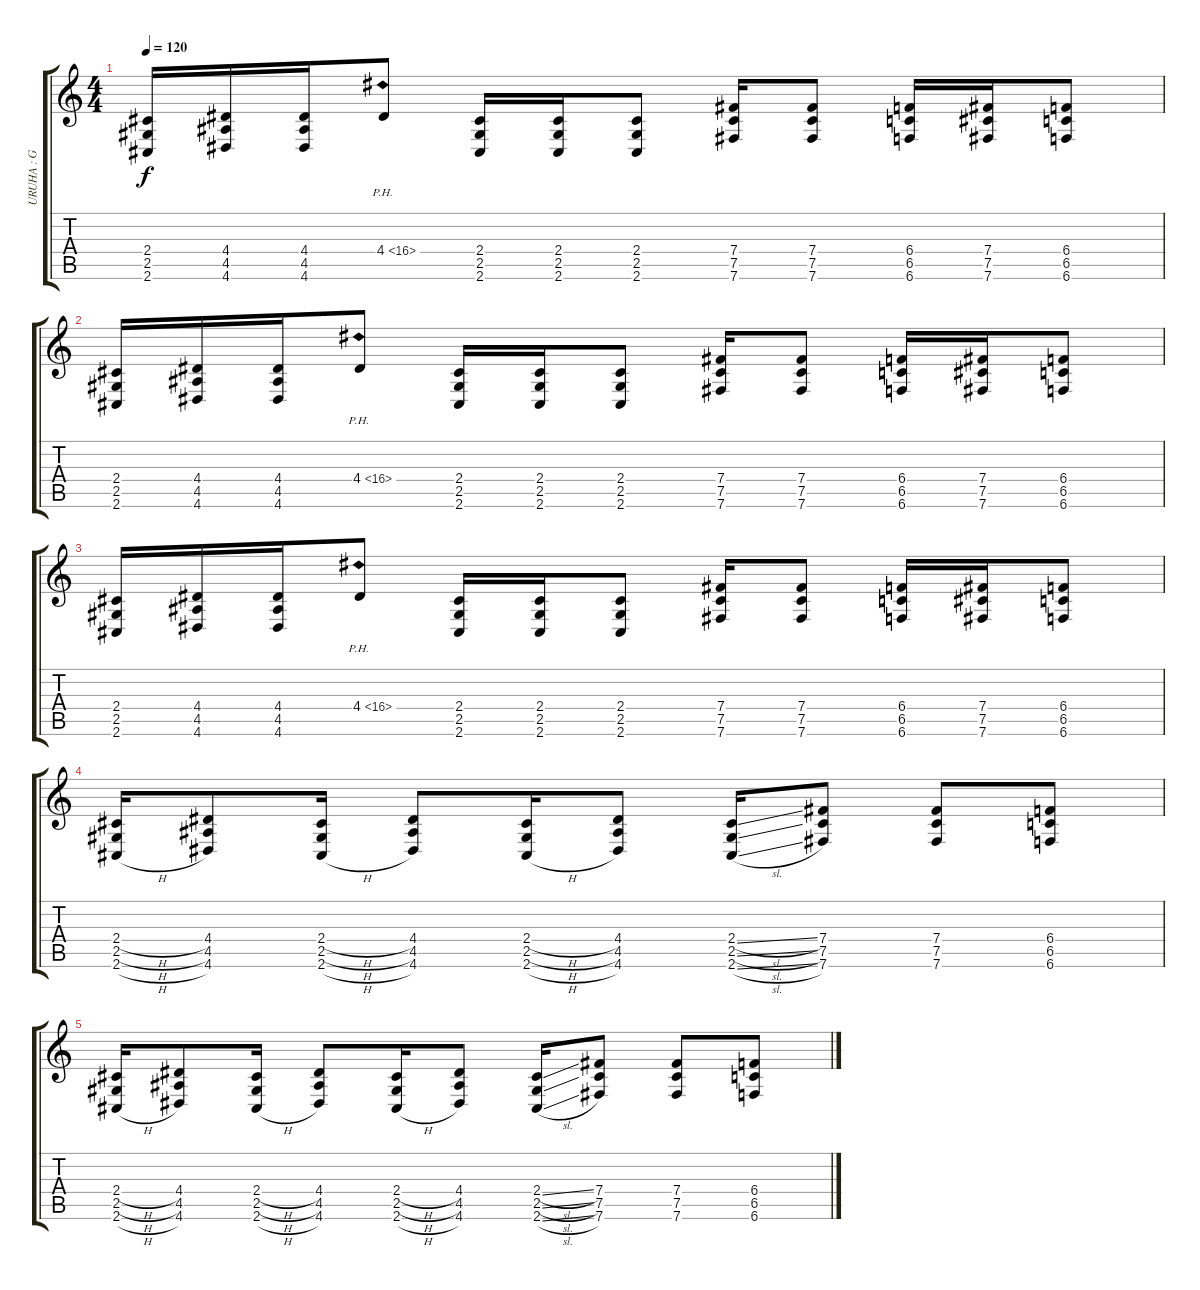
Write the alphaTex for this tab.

\track ("URUHA : G u i t a R" "URUHA : G ") {instrument distortionguitar}
\staff {score tabs}
\tuning (Db4 Ab3 E3 B2 Gb2 B1) {hide}
\ts (4 4)
\tempo 120
\clef g2
\ks c
(2.4 2.5 2.6).16{dy f} (4.4 4.5 4.6).16 (4.4 4.5 4.6).16 4.4{ph 12}.8 (2.4 2.5 2.6).16 (2.4 2.5 2.6).16 (2.4 2.5 2.6).8 (7.4 7.5 7.6).16 (7.4 7.5 7.6).8 (6.4 6.5 6.6).16 (7.4 7.5 7.6).16 (6.4 6.5 6.6).8 |
(2.4 2.5 2.6).16 (4.4 4.5 4.6).16 (4.4 4.5 4.6).16 4.4{ph 12}.8 (2.4 2.5 2.6).16 (2.4 2.5 2.6).16 (2.4 2.5 2.6).8 (7.4 7.5 7.6).16 (7.4 7.5 7.6).8 (6.4 6.5 6.6).16 (7.4 7.5 7.6).16 (6.4 6.5 6.6).8 |
(2.4 2.5 2.6).16 (4.4 4.5 4.6).16 (4.4 4.5 4.6).16 4.4{ph 12}.8 (2.4 2.5 2.6).16 (2.4 2.5 2.6).16 (2.4 2.5 2.6).8 (7.4 7.5 7.6).16 (7.4 7.5 7.6).8 (6.4 6.5 6.6).16 (7.4 7.5 7.6).16 (6.4 6.5 6.6).8 |
(2.4{h} 2.5{h} 2.6{h}).16 (4.4 4.5 4.6).8 (2.4{h} 2.5{h} 2.6{h}).16 (4.4 4.5 4.6).8 (2.4{h} 2.5{h} 2.6{h}).16 (4.4 4.5 4.6).8 (2.4{sl} 2.5{sl} 2.6{sl}).16 (7.4 7.5 7.6).8 (7.4 7.5 7.6).8 (6.4 6.5 6.6).8 |
(2.4{h} 2.5{h} 2.6{h}).16 (4.4 4.5 4.6).8 (2.4{h} 2.5{h} 2.6{h}).16 (4.4 4.5 4.6).8 (2.4{h} 2.5{h} 2.6{h}).16 (4.4 4.5 4.6).8 (2.4{sl} 2.5{sl} 2.6{sl}).16 (7.4 7.5 7.6).8 (7.4 7.5 7.6).8 (6.4 6.5 6.6).8
